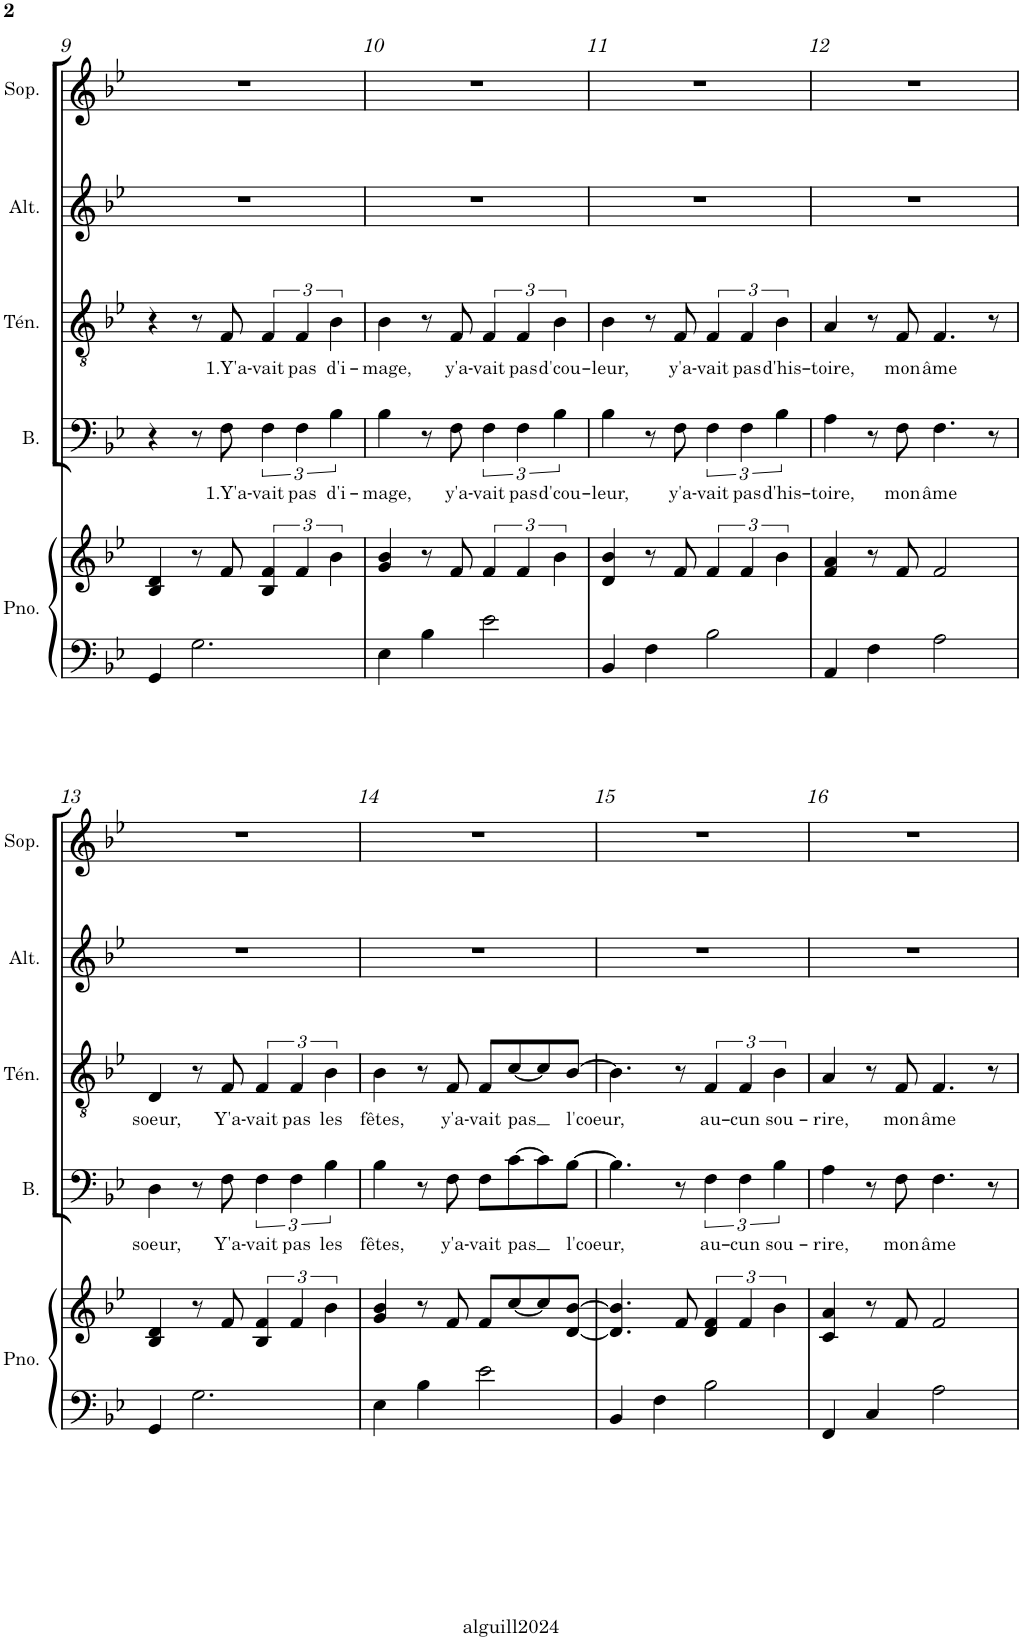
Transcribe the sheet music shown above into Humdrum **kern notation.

**kern	**kern	**kern	**text	**kern	**text	**kern	**kern
*part5	*part5	*part4	*part4	*part3	*part3	*part2	*part1
*staff6	*staff5	*staff4	*staff4	*staff3	*staff3	*staff2	*staff1
*I"Piano	*	*I"Basse	*	*I"Ténor	*	*I"Alto	*I"Soprano
*I'Pno.	*	*I'B.	*	*I'Tén.	*	*I'Alt.	*I'Sop.
!!LO:PB:g=z
*clefF4	*clefG2	*clefF4	*	*clefGv2	*	*clefG2	*clefG2
*k[b-e-]	*k[b-e-]	*k[b-e-]	*	*k[b-e-]	*	*k[b-e-]	*k[b-e-]
*g:	*g:	*g:	*	*g:	*	*g:	*g:
*M4/4	*M4/4	*M4/4	*	*M4/4	*	*M4/4	*M4/4
=9	=9	=9	=9	=9	=9	=9	=9
4GG/	4B-/ 4d/	4r	.	4r	.	1r	1r
2.G\	8r	8r	.	8r	.	.	.
!	!	!	!LO:LY:b	!	!LO:LY:b	!	!
.	8f/	8F\	1.Y'a-	8F/	1.Y'a-	.	.
!	!	!	!LO:LY:b	!	!LO:LY:b	!	!
.	6B-/ 6f/	6F\	-vait	6F/	-vait	.	.
!	!	!	!LO:LY:b	!	!LO:LY:b	!	!
.	6f/	6F\	pas	6F/	pas	.	.
!	!	!	!LO:LY:b	!	!LO:LY:b	!	!
.	6b-\	6B-\	d'i-	6B-\	d'i-	.	.
=10	=10	=10	=10	=10	=10	=10	=10
!	!	!	!LO:LY:b	!	!LO:LY:b	!	!
4E-\	4g/ 4b-/	4B-\	-mage,	4B-\	-mage,	1r	1r
4B-\	8r	8r	.	8r	.	.	.
!	!	!	!LO:LY:b	!	!LO:LY:b	!	!
.	8f/	8F\	y'a-	8F/	y'a-	.	.
!	!	!	!LO:LY:b	!	!LO:LY:b	!	!
2e-\	6f/	6F\	-vait	6F/	-vait	.	.
!	!	!	!LO:LY:b	!	!LO:LY:b	!	!
.	6f/	6F\	pas	6F/	pas	.	.
!	!	!	!LO:LY:b	!	!LO:LY:b	!	!
.	6b-\	6B-\	d'cou-	6B-\	d'cou-	.	.
=11	=11	=11	=11	=11	=11	=11	=11
!	!	!	!LO:LY:b	!	!LO:LY:b	!	!
4BB-/	4d/ 4b-/	4B-\	-leur,	4B-\	-leur,	1r	1r
4F\	8r	8r	.	8r	.	.	.
!	!	!	!LO:LY:b	!	!LO:LY:b	!	!
.	8f/	8F\	y'a-	8F/	y'a-	.	.
!	!	!	!LO:LY:b	!	!LO:LY:b	!	!
2B-\	6f/	6F\	-vait	6F/	-vait	.	.
!	!	!	!LO:LY:b	!	!LO:LY:b	!	!
.	6f/	6F\	pas	6F/	pas	.	.
!	!	!	!LO:LY:b	!	!LO:LY:b	!	!
.	6b-\	6B-\	d'his-	6B-\	d'his-	.	.
=12	=12	=12	=12	=12	=12	=12	=12
!	!	!	!LO:LY:b	!	!LO:LY:b	!	!
4AA/	4f/ 4a/	4A\	-toire,	4A/	-toire,	1r	1r
4F\	8r	8r	.	8r	.	.	.
!	!	!	!LO:LY:b	!	!LO:LY:b	!	!
.	8f/	8F\	mon	8F/	mon	.	.
!	!	!	!LO:LY:b	!	!LO:LY:b	!	!
2A\	2f/	4.F\	âme	4.F/	âme	.	.
.	.	8r	.	8r	.	.	.
!!LO:LB:g=z
=13	=13	=13	=13	=13	=13	=13	=13
!	!	!	!LO:LY:b	!	!LO:LY:b	!	!
4GG/	4B-/ 4d/	4D\	soeur,	4D/	soeur,	1r	1r
2.G\	8r	8r	.	8r	.	.	.
!	!	!	!LO:LY:b	!	!LO:LY:b	!	!
.	8f/	8F\	Y'a-	8F/	Y'a-	.	.
!	!	!	!LO:LY:b	!	!LO:LY:b	!	!
.	6B-/ 6f/	6F\	-vait	6F/	-vait	.	.
!	!	!	!LO:LY:b	!	!LO:LY:b	!	!
.	6f/	6F\	pas	6F/	pas	.	.
!	!	!	!LO:LY:b	!	!LO:LY:b	!	!
.	6b-\	6B-\	les	6B-\	les	.	.
=14	=14	=14	=14	=14	=14	=14	=14
!	!	!	!LO:LY:b	!	!LO:LY:b	!	!
4E-\	4g/ 4b-/	4B-\	fêtes,	4B-\	fêtes,	1r	1r
4B-\	8r	8r	.	8r	.	.	.
!	!	!	!LO:LY:b	!	!LO:LY:b	!	!
.	8f/	8F\	y'a-	8F/	y'a-	.	.
!	!	!	!LO:LY:b	!	!LO:LY:b	!	!
2e-\	8f/L	8F\L	-vait	8F/L	-vait	.	.
!	!	!	!LO:LY:b	!	!LO:LY:b	!	!
.	[8cc/	[8c\	pas	[8c/	pas	.	.
.	8cc/]	8c\]	.	8c/]	.	.	.
!	!	!	!LO:LY:b	!	!LO:LY:b	!	!
.	[8d/ [8b-/J	[8B-\J	l'coeur,	[8B-/J	l'coeur,	.	.
=15	=15	=15	=15	=15	=15	=15	=15
4BB-/	4.d/] 4.b-/]	4.B-\]	.	4.B-\]	.	1r	1r
4F\	.	.	.	.	.	.	.
.	8f/	8r	.	8r	.	.	.
!	!	!	!LO:LY:b	!	!LO:LY:b	!	!
2B-\	6d/ 6f/	6F\	au-	6F/	au-	.	.
!	!	!	!LO:LY:b	!	!LO:LY:b	!	!
.	6f/	6F\	-cun	6F/	-cun	.	.
!	!	!	!LO:LY:b	!	!LO:LY:b	!	!
.	6b-\	6B-\	sou-	6B-\	sou-	.	.
=16	=16	=16	=16	=16	=16	=16	=16
!	!	!	!LO:LY:b	!	!LO:LY:b	!	!
4FF/	4c/ 4a/	4A\	-rire,	4A/	-rire,	1r	1r
4C/	8r	8r	.	8r	.	.	.
!	!	!	!LO:LY:b	!	!LO:LY:b	!	!
.	8f/	8F\	mon	8F/	mon	.	.
!	!	!	!LO:LY:b	!	!LO:LY:b	!	!
2A\	2f/	4.F\	âme	4.F/	âme	.	.
.	.	8r	.	8r	.	.	.
=	=	=	=	=	=	=	=
*-	*-	*-	*-	*-	*-	*-	*-
